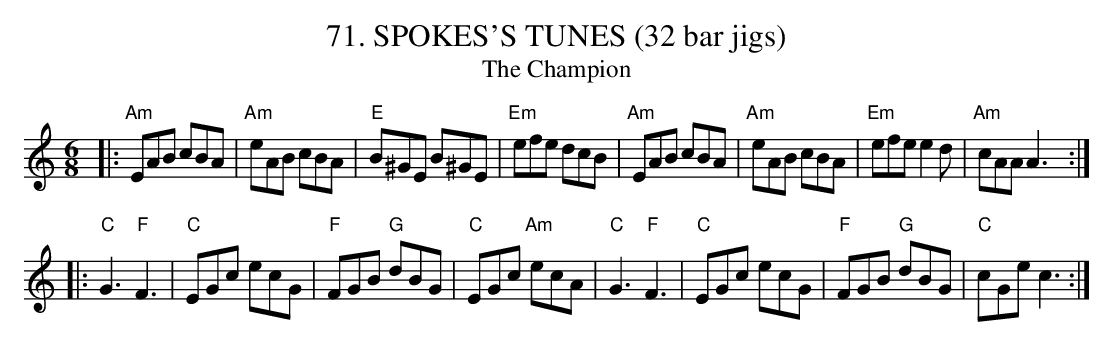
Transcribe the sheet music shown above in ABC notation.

X:1
T:71. SPOKES'S TUNES (32 bar jigs)
T:Champion, The
M:6/8
K:C
|:"Am"EAB cBA|"Am"eAB cBA|"E"B^GE B^GE|"Em"efe dcB|\
"Am"EAB cBA|"Am"eAB cBA|"Em"efe e2d|"Am"cAA A3::
"C"G3 "F"F3|"C"EGc ecG|"F"FGB "G"dBG|"C"EGc "Am"ecA|\
"C"G3 "F"F3|"C"EGc ecG|"F"FGB "G"dBG|"C"cGe c3:|
